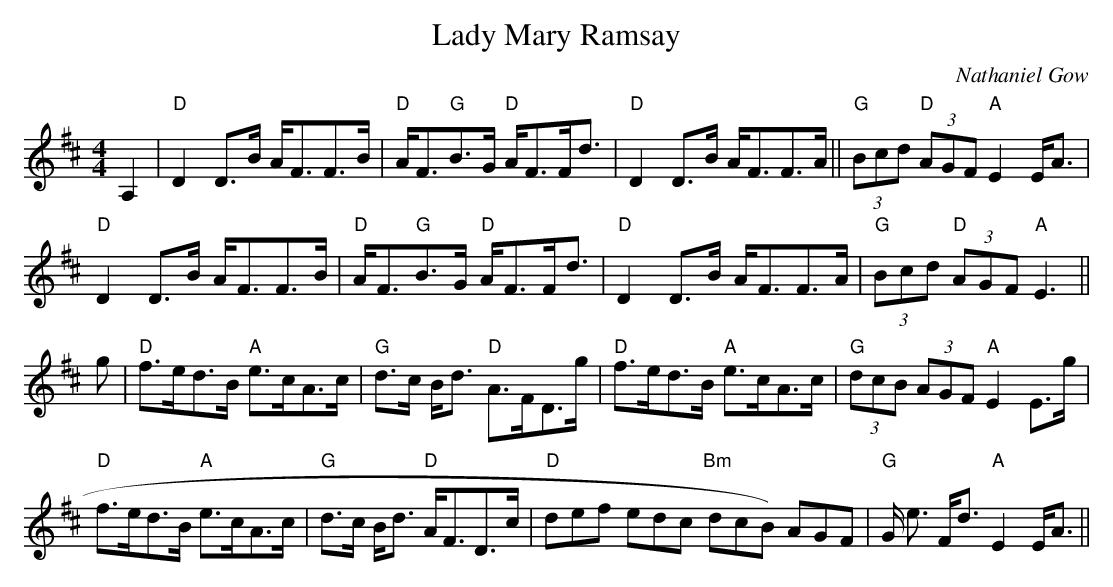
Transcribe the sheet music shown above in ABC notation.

X:1
T:Lady Mary Ramsay
M:4/4
L:1/8
C:Nathaniel Gow
K:D
A,2|"D"D2 D>B A<FF>B|"D"A<F"G"B>G "D"A<FF<d|"D"D2 D>B A<FF>A||
"G"(3Bcd "D"(3AGF "A"E2 E<A|!
"D"D2 D>B A<FF>B|"D"A<F"G"B>G "D"A<FF<d|"D"D2 D>B A<FF>A|
"G"(3Bcd "D"(3AGF "A"E3||!
g|"D"f>ed>B "A"e>cA>c|"G"d>c B<d "D"A>FD>g|"D"f>ed>B "A"e>cA>c|
"G"(3dcB (3AGF "A"E2 E>g|!
"D"f>ed>B "A"e>cA>c|"G"d>c B<d "D"A<FD>c|"D"3)def edc "Bm"dcB 3)AGF|"G"G
<
e F<d "A"E2 E<A||
